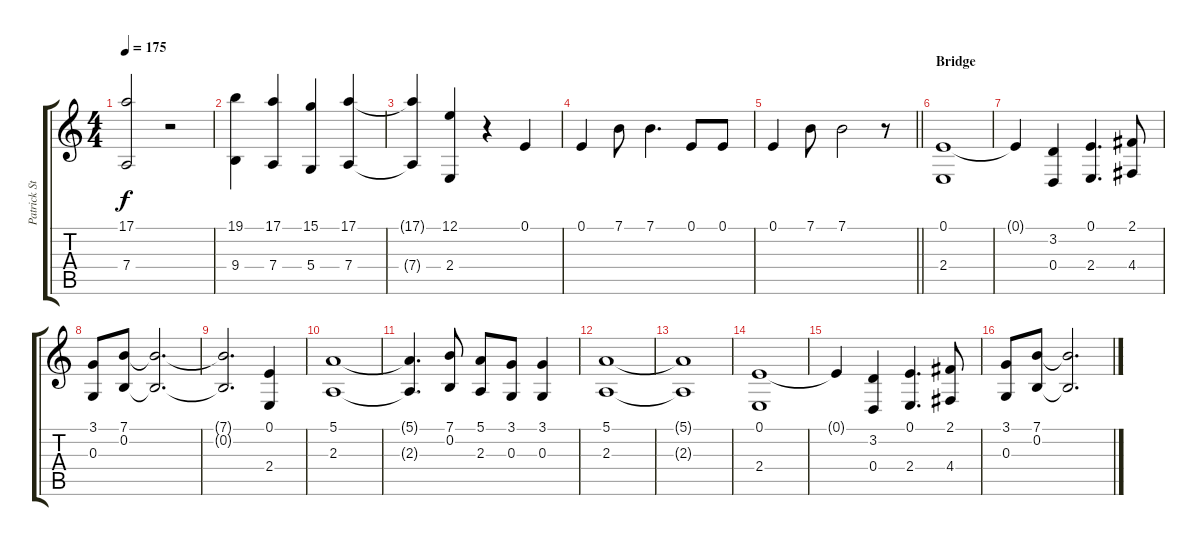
\track ("Patrick Stumph (Backing Vocals and Harmo" "Patrick St") {instrument oboe}
\staff {score tabs}
\tuning (E4 B3 G3 D3 A2 E2) {hide}
\ts (4 4)
\tempo 175
\clef g2
\ks c
(17.1{t} 7.4{t}).2{dy f} r.2 |
(19.1 9.4).4 (17.1 7.4).4 (15.1 5.4).4 (17.1 7.4).4 |
(17.1{t} 7.4{t}).4 (12.1 2.4).4 r.4 0.1.4 |
0.1.4 7.1.8 7.1.4{d} 0.1.8 0.1.8 |
\barLineRight lightlight
0.1.4 7.1.8 7.1.2 r.8 |
\section ("" "Bridge")
(0.1 2.4).1 |
0.1{t}.4 (3.2 0.4).4 (0.1 2.4).4{d} (2.1 4.4).8 |
(3.1 0.3).8 (7.1 0.2).8 (7.1{t} 0.2{t}).2{d} |
(7.1{t} 0.2{t}).2{d} (0.1 2.4).4 |
(5.1 2.3).1 |
(5.1{t} 2.3{t}).4{d} (7.1 0.2).8 (5.1 2.3).8 (3.1 0.3).8 (3.1 0.3).4 |
(5.1 2.3).1 |
(5.1{t} 2.3{t}).1 |
(0.1 2.4).1 |
0.1{t}.4 (3.2 0.4).4 (0.1 2.4).4{d} (2.1 4.4).8 |
(3.1 0.3).8 (7.1 0.2).8 (7.1{t} 0.2{t}).2{d}
